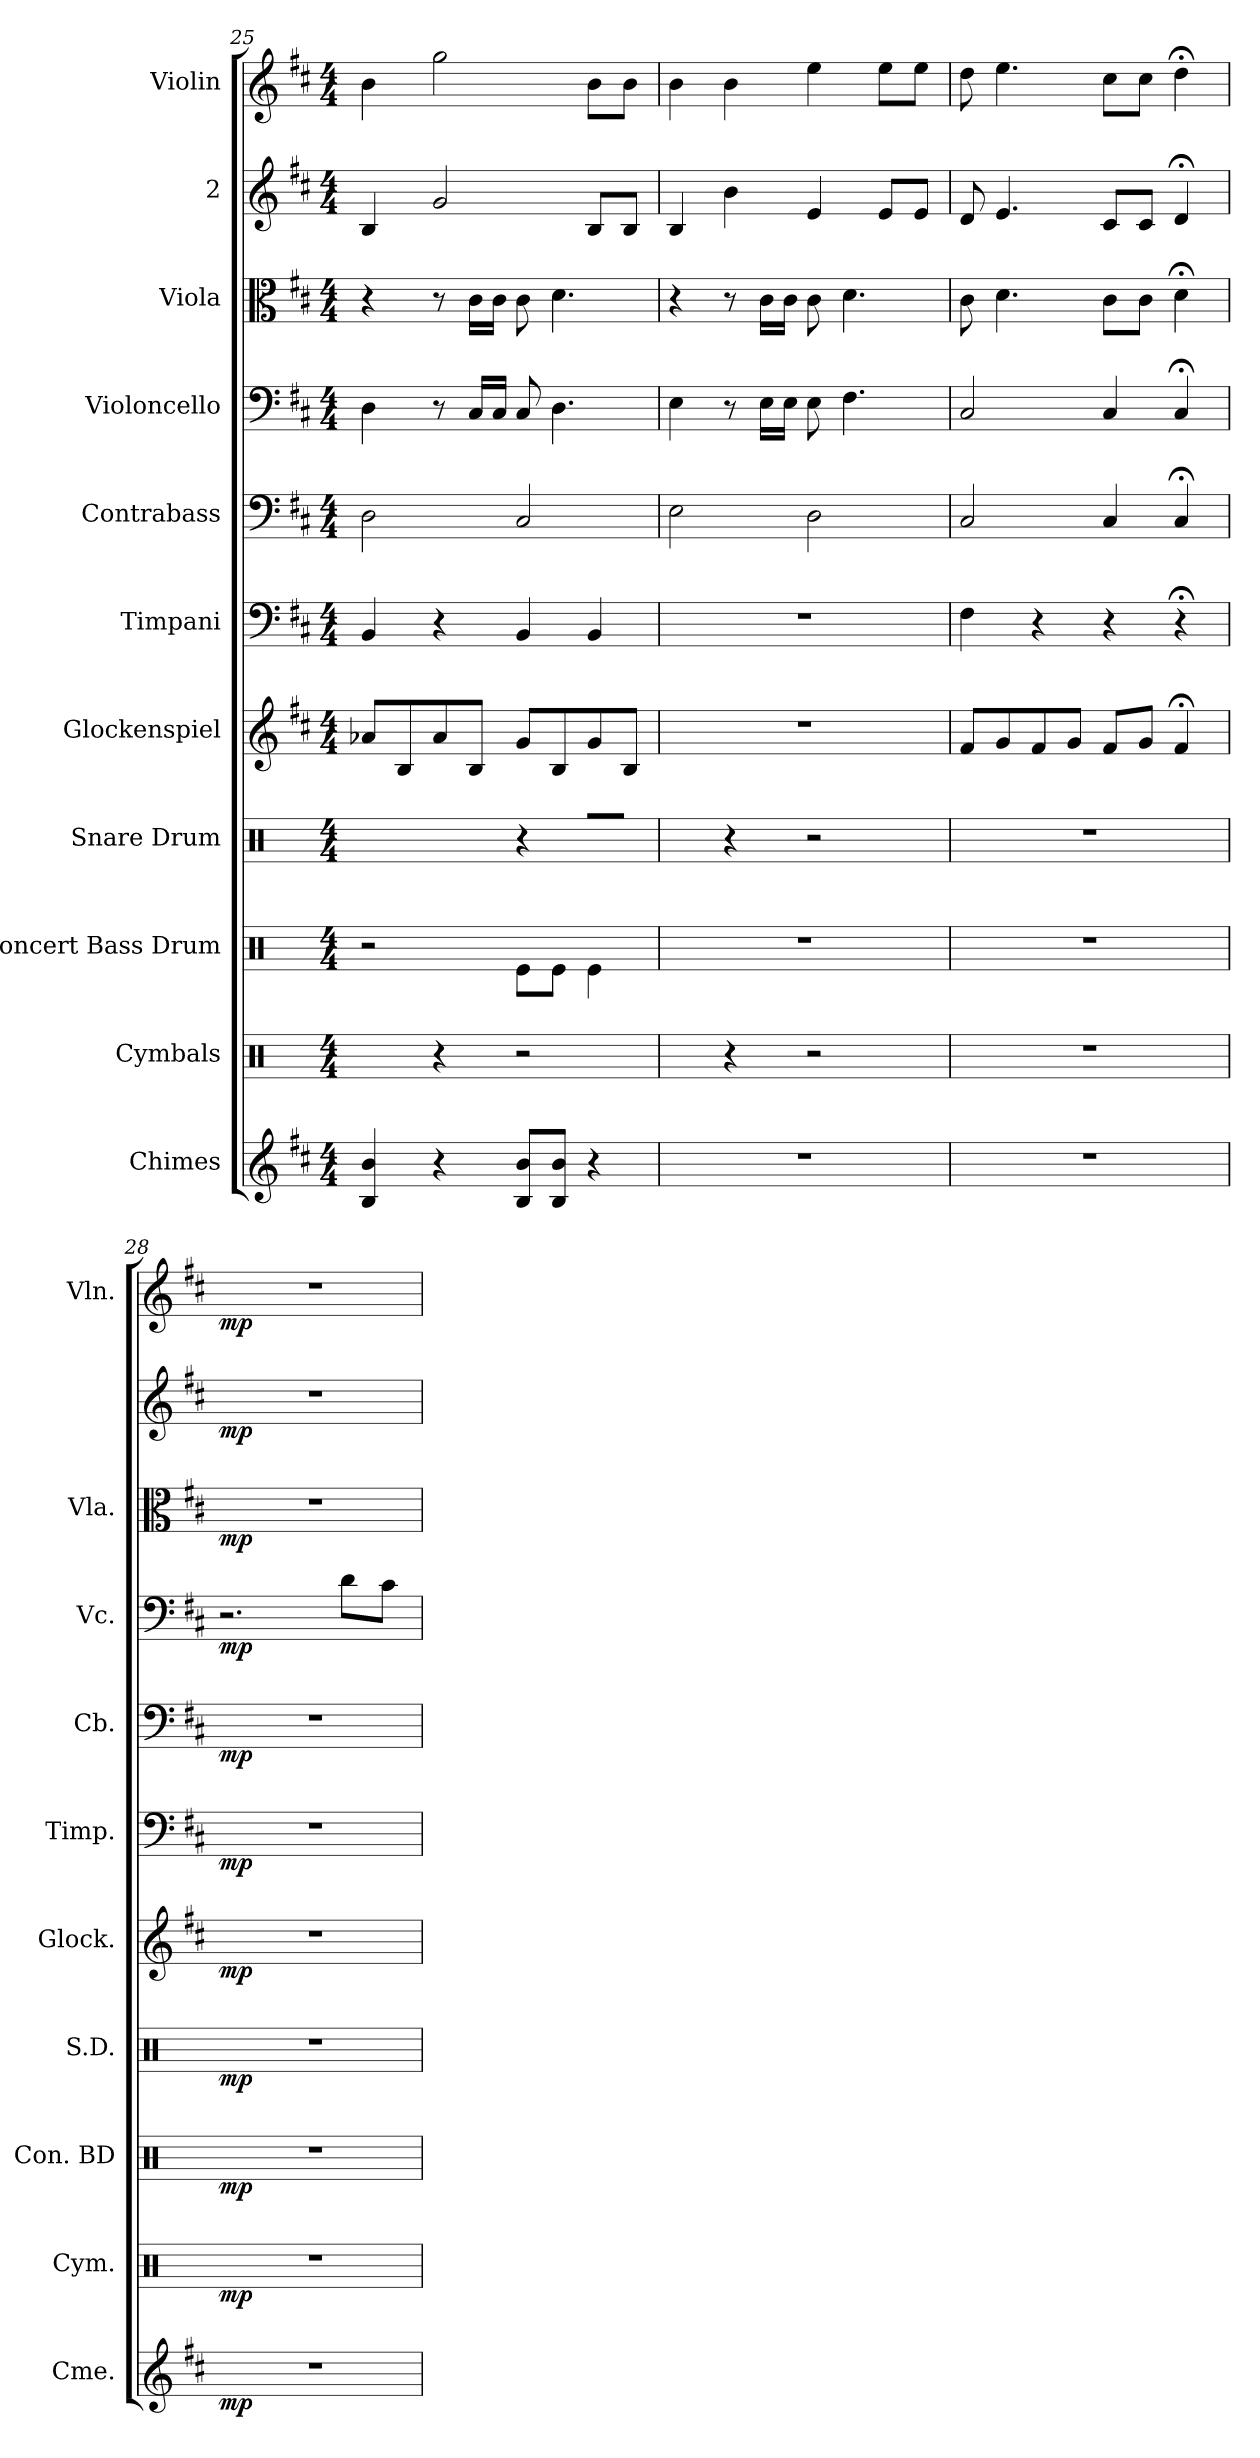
**kern	**dynam	**kern	**dynam	**kern	**dynam	**kern	**dynam	**kern	**dynam	**kern	**dynam	**kern	**dynam	**kern	**dynam	**kern	**dynam	**kern	**dynam	**kern	**dynam
*part11	*part11	*part10	*part10	*part9	*part9	*part8	*part8	*part7	*part7	*part6	*part6	*part5	*part5	*part4	*part4	*part3	*part3	*part2	*part2	*part1	*part1
*staff11	*staff11	*staff10	*staff10	*staff9	*staff9	*staff8	*staff8	*staff7	*staff7	*staff6	*staff6	*staff5	*staff5	*staff4	*staff4	*staff3	*staff3	*staff2	*staff2	*staff1	*staff1
*I"Chimes	*	*I"Cymbals	*	*I"Concert Bass Drum	*	*I"Snare Drum	*	*I"Glockenspiel	*	*I"Timpani	*	*I"Contrabass	*	*I"Violoncello	*	*I"Viola	*	*I"2	*	*I"Violin	*
*I'Cme.	*	*I'Cym.	*	*I'Con. BD	*	*I'S.D.	*	*I'Glock.	*	*I'Timp.	*	*I'Cb.	*	*I'Vc.	*	*I'Vla.	*	*	*	*I'Vln.	*
!!LO:PB:g=z
*clefG2	*	*clefX	*	*clefX	*	*clefX	*	*clefG2	*	*clefF4	*	*clefF4	*	*clefF4	*	*clefC3	*	*clefG2	*	*clefG2	*
*	*	*	*	*	*	*	*	*ITrd-14c-24	*	*	*	*ITrd7c12	*	*	*	*	*	*	*	*	*
*k[f#c#]	*	*k[]	*	*k[]	*	*k[]	*	*k[f#c#]	*	*k[f#c#]	*	*k[f#c#]	*	*k[f#c#]	*	*k[f#c#]	*	*k[f#c#]	*	*k[f#c#]	*
*M4/4	*	*M4/4	*	*M4/4	*	*M4/4	*	*M4/4	*	*M4/4	*	*M4/4	*	*M4/4	*	*M4/4	*	*M4/4	*	*M4/4	*
=25	=25	=25	=25	=25	=25	=25	=25	=25	=25	=25	=25	=25	=25	=25	=25	=25	=25	=25	=25	=25	=25
4B/ 4b/	.	4R/	.	2r	.	4R/	.	8aaa-X/L	.	4BB/	.	2DD\	.	4D\	.	4r	.	4B/	.	4b\	.
.	.	.	.	.	.	.	.	8bb/	.	.	.	.	.	.	.	.	.	.	.	.	.
4r	.	4r	.	.	.	4R/	.	8aaa-/	.	4r	.	.	.	8r	.	8r	.	2g/	.	2gg\	.
.	.	.	.	.	.	.	.	8bb/J	.	.	.	.	.	16C#/LL	.	16c#\LL	.	.	.	.	.
.	.	.	.	.	.	.	.	.	.	.	.	.	.	16C#/JJ	.	16c#\JJ	.	.	.	.	.
8B/ 8b/L	.	2r	.	8Re\L	.	4r	.	8ggg/L	.	4BB/	.	2CC#/	.	8C#/	.	8c#\	.	.	.	.	.
8B/ 8b/J	.	.	.	8Re\J	.	.	.	8bb/	.	.	.	.	.	4.D\	.	4.d\	.	.	.	.	.
4r	.	.	.	4Re\	.	8R/L	.	8ggg/	.	4BB/	.	.	.	.	.	.	.	8B/L	.	8b\L	.
.	.	.	.	.	.	8R/J	.	8bb/J	.	.	.	.	.	.	.	.	.	8B/J	.	8b\J	.
=26	=26	=26	=26	=26	=26	=26	=26	=26	=26	=26	=26	=26	=26	=26	=26	=26	=26	=26	=26	=26	=26
1r	.	4R/	.	1r	.	4R/	.	1r	.	1r	.	2EE\	.	4E\	.	4r	.	4B/	.	4b\	.
.	.	4r	.	.	.	4r	.	.	.	.	.	.	.	8r	.	8r	.	4b\	.	4b\	.
.	.	.	.	.	.	.	.	.	.	.	.	.	.	16E\LL	.	16c#\LL	.	.	.	.	.
.	.	.	.	.	.	.	.	.	.	.	.	.	.	16E\JJ	.	16c#\JJ	.	.	.	.	.
.	.	2r	.	.	.	2r	.	.	.	.	.	2DD\	.	8E\	.	8c#\	.	4e/	.	4ee\	.
.	.	.	.	.	.	.	.	.	.	.	.	.	.	4.F#\	.	4.d\	.	.	.	.	.
.	.	.	.	.	.	.	.	.	.	.	.	.	.	.	.	.	.	8e/L	.	8ee\L	.
.	.	.	.	.	.	.	.	.	.	.	.	.	.	.	.	.	.	8e/J	.	8ee\J	.
=27	=27	=27	=27	=27	=27	=27	=27	=27	=27	=27	=27	=27	=27	=27	=27	=27	=27	=27	=27	=27	=27
1r	.	1r	.	1r	.	1r	.	8fff#/L	.	4F#\	.	2CC#/	.	2C#/	.	8c#\	.	8d/	.	8dd\	.
.	.	.	.	.	.	.	.	8ggg/	.	.	.	.	.	.	.	4.d\	.	4.e/	.	4.ee\	.
.	.	.	.	.	.	.	.	8fff#/	.	4r	.	.	.	.	.	.	.	.	.	.	.
.	.	.	.	.	.	.	.	8ggg/J	.	.	.	.	.	.	.	.	.	.	.	.	.
.	.	.	.	.	.	.	.	8fff#/L	.	4r	.	4CC#/	.	4C#/	.	8c#\L	.	8c#/L	.	8cc#\L	.
.	.	.	.	.	.	.	.	8ggg/J	.	.	.	.	.	.	.	8c#\J	.	8c#/J	.	8cc#\J	.
.	.	.	.	.	.	.	.	4fff#;</	.	4r;<	.	4CC#;</	.	4C#;</	.	4d;<\	.	4d;</	.	4dd;<\	.
=28	=28	=28	=28	=28	=28	=28	=28	=28	=28	=28	=28	=28	=28	=28	=28	=28	=28	=28	=28	=28	=28
!	!LO:DY:b	!	!LO:DY:b	!	!LO:DY:b	!	!LO:DY:b	!	!LO:DY:b	!	!LO:DY:b	!	!LO:DY:b	!	!LO:DY:b	!	!LO:DY:b	!	!LO:DY:b	!	!LO:DY:b
1r	mp	1r	mp	1r	mp	1r	mp	1r	mp	1r	mp	1r	mp	2.r	mp	1r	mp	1r	mp	1r	mp
.	.	.	.	.	.	.	.	.	.	.	.	.	.	8d\L	.	.	.	.	.	.	.
.	.	.	.	.	.	.	.	.	.	.	.	.	.	8c#\J	.	.	.	.	.	.	.
=	=	=	=	=	=	=	=	=	=	=	=	=	=	=	=	=	=	=	=	=	=
*-	*-	*-	*-	*-	*-	*-	*-	*-	*-	*-	*-	*-	*-	*-	*-	*-	*-	*-	*-	*-	*-
